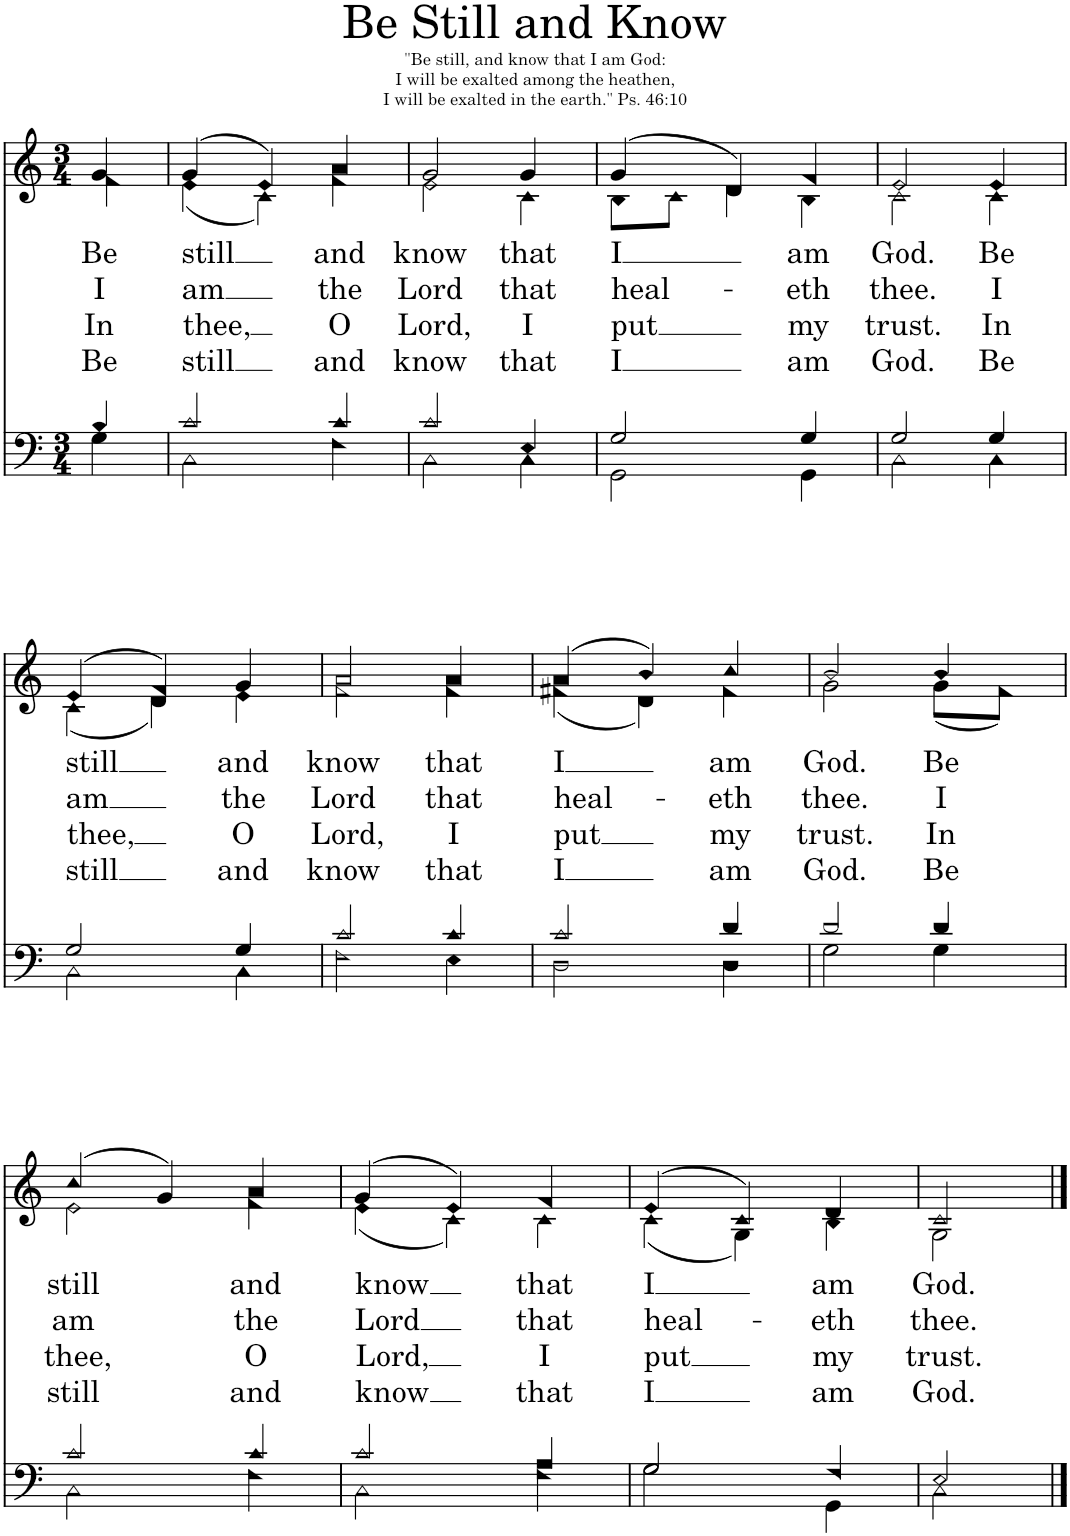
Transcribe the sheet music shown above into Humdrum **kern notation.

**kern	**kern	**text	**text	**text	**text
*part2	*part1	*part1	*part1	*part1	*part1
*staff2	*staff1	*staff1	*staff1	*staff1	*staff1
*I"Men	*I"Women	*	*	*	*
*clefF4	*clefG2	*	*	*	*
*k[]	*k[]	*	*	*	*
*M3/4	*M3/4	*	*	*	*
=1	=1	=1	=1	=1	=1
*^	*	*	*	*	*
!	!	!	!LO:LY:b	!LO:LY:b	!LO:LY:b	!LO:LY:b
*	*	*^	*	*	*	*
4B/	4G\	4g/	4f\	Be	I	In	Be
=2	=2	=2	=2	=2	=2	=2	=2
!	!	!	!	!LO:LY:b	!LO:LY:b	!LO:LY:b	!LO:LY:b
2c/	2C\	(4g/	(4e\	still	am	thee,	still
.	.	4e/)	4c\)	.	.	.	.
!	!	!	!	!LO:LY:b	!LO:LY:b	!LO:LY:b	!LO:LY:b
4c/	4F\	4a/	4f\	and	the	O	and
=3	=3	=3	=3	=3	=3	=3	=3
!	!	!	!	!LO:LY:b	!LO:LY:b	!LO:LY:b	!LO:LY:b
2c/	2C\	2g/	2e\	know	Lord	Lord,	know
!	!	!	!	!LO:LY:b	!LO:LY:b	!LO:LY:b	!LO:LY:b
4E/	4C\	4g/	4c\	that	that	I	that
=4	=4	=4	=4	=4	=4	=4	=4
!	!	!	!	!LO:LY:b	!LO:LY:b	!LO:LY:b	!LO:LY:b
2G/	2GG\	(4g/	8B\L	I	heal-	put	I
.	.	.	8c\J	.	.	.	.
.	.	4d/)	4d\	.	.	.	.
!	!	!	!	!LO:LY:b	!LO:LY:b	!LO:LY:b	!LO:LY:b
4G/	4GG\	4f/	4B\	am	-eth	my	am
=5	=5	=5	=5	=5	=5	=5	=5
!	!	!	!	!LO:LY:b	!LO:LY:b	!LO:LY:b	!LO:LY:b
2G/	2C\	2e/	2c\	God.	thee.	trust.	God.
!	!	!	!	!LO:LY:b	!LO:LY:b	!LO:LY:b	!LO:LY:b
4G/	4C\	4e/	4c\	Be	I	In	Be
!!LO:LB:g=z	!!
=6	=6	=6	=6	=6	=6	=6	=6
!	!	!	!	!LO:LY:b	!LO:LY:b	!LO:LY:b	!LO:LY:b
2G/	2C\	(4e/	(4c\	still	am	thee,	still
.	.	4f/)	4d\)	.	.	.	.
!	!	!	!	!LO:LY:b	!LO:LY:b	!LO:LY:b	!LO:LY:b
4G/	4C\	4g/	4e\	and	the	O	and
=7	=7	=7	=7	=7	=7	=7	=7
!	!	!	!	!LO:LY:b	!LO:LY:b	!LO:LY:b	!LO:LY:b
2c/	2F\	2a/	2f\	know	Lord	Lord,	know
!	!	!	!	!LO:LY:b	!LO:LY:b	!LO:LY:b	!LO:LY:b
4c/	4E\	4a/	4f\	that	that	I	that
=8	=8	=8	=8	=8	=8	=8	=8
!	!	!	!	!LO:LY:b	!LO:LY:b	!LO:LY:b	!LO:LY:b
2c/	2D\	(4a/	(4f#X\	I	heal-	put	I
.	.	4b/)	4d\)	.	.	.	.
!	!	!	!	!LO:LY:b	!LO:LY:b	!LO:LY:b	!LO:LY:b
4d/	4D\	4cc/	4f#\	am	-eth	my	am
=9	=9	=9	=9	=9	=9	=9	=9
!	!	!	!	!LO:LY:b	!LO:LY:b	!LO:LY:b	!LO:LY:b
2d/	2G\	2b/	2g\	God.	thee.	trust.	God.
!	!	!	!	!LO:LY:b	!LO:LY:b	!LO:LY:b	!LO:LY:b
4d/	4G\	4b/	(8g\L	Be	I	In	Be
.	.	.	8f\J)	.	.	.	.
!!LO:LB:g=z	!!
=10	=10	=10	=10	=10	=10	=10	=10
!	!	!	!	!LO:LY:b	!LO:LY:b	!LO:LY:b	!LO:LY:b
2c/	2C\	(4cc/	2e\	still	am	thee,	still
.	.	4g/)	.	.	.	.	.
!	!	!	!	!LO:LY:b	!LO:LY:b	!LO:LY:b	!LO:LY:b
4c/	4F\	4a/	4f\	and	the	O	and
=11	=11	=11	=11	=11	=11	=11	=11
!	!	!	!	!LO:LY:b	!LO:LY:b	!LO:LY:b	!LO:LY:b
2c/	2C\	(4g/	(4e\	know	Lord	Lord,	know
.	.	4e/)	4c\)	.	.	.	.
!	!	!	!	!LO:LY:b	!LO:LY:b	!LO:LY:b	!LO:LY:b
4A/	4F\	4f/	4c\	that	that	I	that
=12	=12	=12	=12	=12	=12	=12	=12
!	!	!	!	!LO:LY:b	!LO:LY:b	!LO:LY:b	!LO:LY:b
2G/	2G\	(4e/	(4c\	I	heal-	put	I
.	.	4c/)	4G\)	.	.	.	.
!	!	!	!	!LO:LY:b	!LO:LY:b	!LO:LY:b	!LO:LY:b
4F/	4GG\	4d/	4B\	am	-eth	my	am
=13	=13	=13	=13	=13	=13	=13	=13
!	!	!	!	!LO:LY:b	!LO:LY:b	!LO:LY:b	!LO:LY:b
2E/	2C\	2c/	2G\	God.	thee.	trust.	God.
*v	*v	*	*	*	*	*	*
*	*v	*v	*	*	*	*
==	==	==	==	==	==
*-	*-	*-	*-	*-	*-
